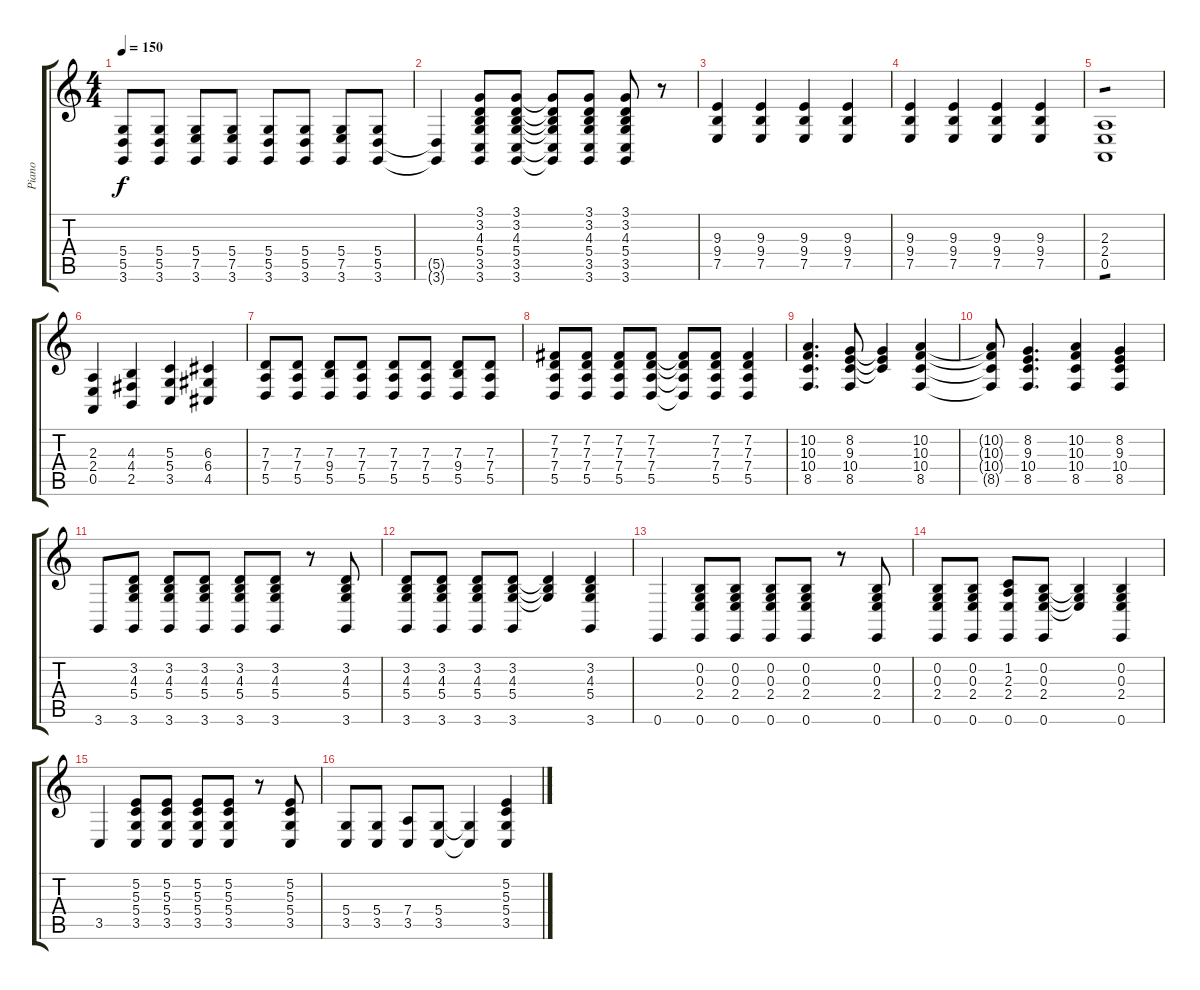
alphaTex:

\track ("Piano" "Piano") {instrument acousticgrandpiano}
\staff {score tabs}
\tuning (E4 B3 G3 D3 A2 E2) {hide}
\ts (4 4)
\tempo 150
\clef g2
\ks c
(5.4 5.5 3.6).8{dy f} (5.4 5.5 3.6).8 (5.4 7.5 3.6).8 (5.4 7.5 3.6).8 (5.4 5.5 3.6).8 (5.4 5.5 3.6).8 (5.4 7.5 3.6).8 (5.4 5.5 3.6).8 |
(5.5{t} 3.6{t}).4 (3.1 3.2 4.3 5.4 3.5 3.6).8 (3.1 3.2 4.3 5.4 3.5 3.6).8 (3.1{t} 3.2{t} 4.3{t} 5.4{t} 3.5{t} 3.6{t}).8 (3.1 3.2 4.3 5.4 3.5 3.6).8 (3.1 3.2 4.3 5.4 3.5 3.6).8 r.8 |
(9.3 9.4 7.5).4 (9.3 9.4 7.5).4 (9.3 9.4 7.5).4 (9.3 9.4 7.5).4 |
(9.3 9.4 7.5).4 (9.3 9.4 7.5).4 (9.3 9.4 7.5).4 (9.3 9.4 7.5).4 |
(2.3 2.4 0.5).1{tp 1} |
(2.3 2.4 0.5).4 (4.3 4.4 2.5).4 (5.3 5.4 3.5).4 (6.3 6.4 4.5).4 |
(7.3 7.4 5.5).8 (7.3 7.4 5.5).8 (7.3 9.4 5.5).8 (7.3 7.4 5.5).8 (7.3 7.4 5.5).8 (7.3 7.4 5.5).8 (7.3 9.4 5.5).8 (7.3 7.4 5.5).8 |
(7.2 7.3 7.4 5.5).8 (7.2 7.3 7.4 5.5).8 (7.2 7.3 7.4 5.5).8 (7.2 7.3 7.4 5.5).8 (7.2{t} 7.3{t} 7.4{t} 5.5{t}).8 (7.2 7.3 7.4 5.5).8 (7.2 7.3 7.4 5.5).4 |
(10.2 10.3 10.4 8.5).4{d} (8.2 9.3 10.4 8.5).8 (8.2{t} 9.3{t} 10.4{t}).4 (10.2 10.3 10.4 8.5).4 |
(10.2{t} 10.3{t} 10.4{t} 8.5{t}).8 (8.2 9.3 10.4 8.5).4{d} (10.2 10.3 10.4 8.5).4 (8.2 9.3 10.4 8.5).4 |
3.6.8 (3.2 4.3 5.4 3.6).8 (3.2 4.3 5.4 3.6).8 (3.2 4.3 5.4 3.6).8 (3.2 4.3 5.4 3.6).8 (3.2 4.3 5.4 3.6).8 r.8 (3.2 4.3 5.4 3.6).8 |
(3.2 4.3 5.4 3.6).8 (3.2 4.3 5.4 3.6).8 (3.2 4.3 5.4 3.6).8 (3.2 4.3 5.4 3.6).8 (3.2{t} 4.3{t} 5.4{t}).4 (3.2 4.3 5.4 3.6).4 |
0.6.4 (0.2 0.3 2.4 0.6).8 (0.2 0.3 2.4 0.6).8 (0.2 0.3 2.4 0.6).8 (0.2 0.3 2.4 0.6).8 r.8 (0.2 0.3 2.4 0.6).8 |
(0.2 0.3 2.4 0.6).8 (0.2 0.3 2.4 0.6).8 (1.2 2.3 2.4 0.6).8 (0.2 0.3 2.4 0.6).8 (0.2{t} 0.3{t} 2.4{t}).4 (0.2 0.3 2.4 0.6).4 |
3.5.4 (5.2 5.3 5.4 3.5).8 (5.2 5.3 5.4 3.5).8 (5.2 5.3 5.4 3.5).8 (5.2 5.3 5.4 3.5).8 r.8 (5.2 5.3 5.4 3.5).8 |
(5.4 3.5).8 (5.4 3.5).8 (7.4 3.5).8 (5.4 3.5).8 (5.4{t} 3.5{t}).4 (5.2 5.3 5.4 3.5).4
